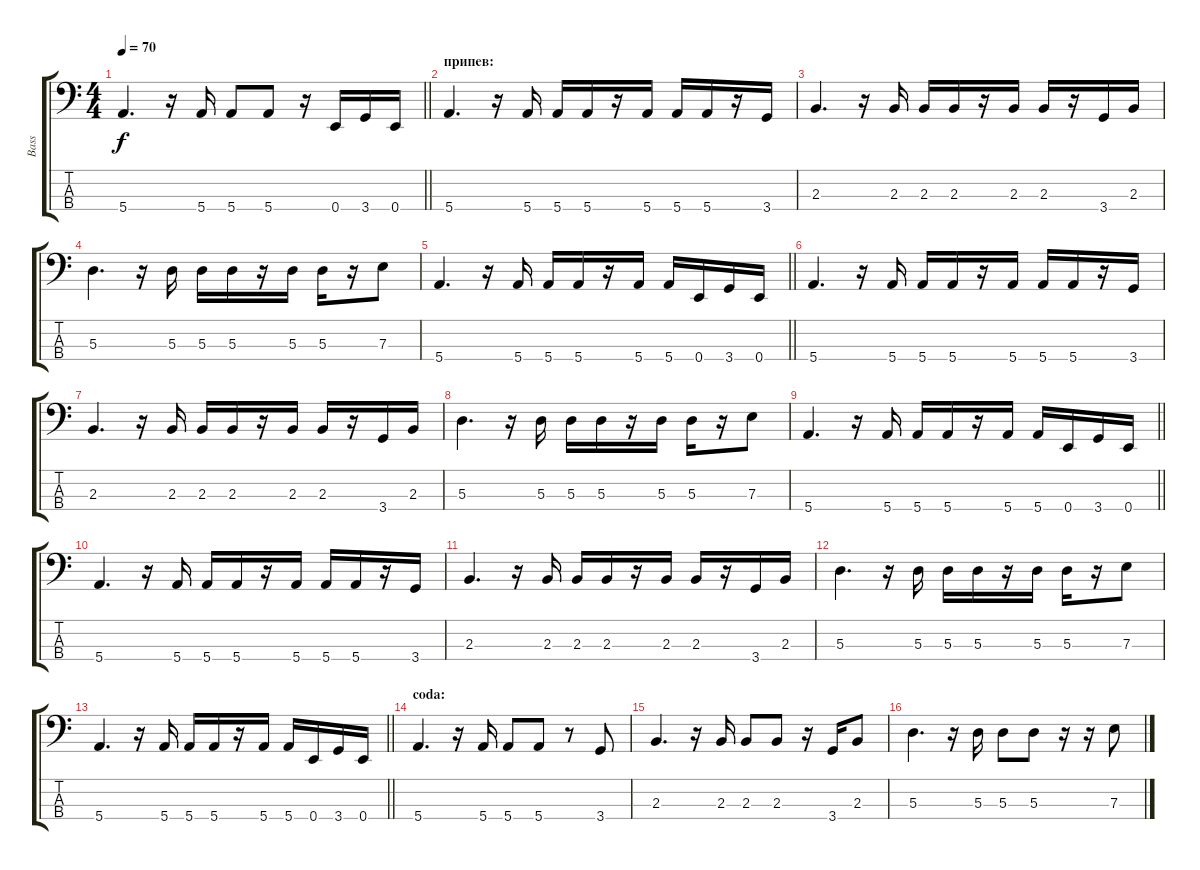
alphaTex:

\track ("Bass" "Bass") {instrument electricbassfinger}
\staff {score tabs}
\tuning (G2 D2 A1 E1) {hide}
\ts (4 4)
\tempo 70
\clef f4
\barLineRight lightlight
\ks c
5.4.4{d dy f} r.16 5.4.16 5.4.8 5.4.8 r.16 0.4.16 3.4.16 0.4.16 |
\section ("" "припев:")
5.4.4{d} r.16 5.4.16 5.4.16 5.4.16 r.16 5.4.16 5.4.16 5.4.16 r.16 3.4.16 |
2.3.4{d} r.16 2.3.16 2.3.16 2.3.16 r.16 2.3.16 2.3.16 r.16 3.4.16 2.3.16 |
5.3.4{d} r.16 5.3.16 5.3.16 5.3.16 r.16 5.3.16 5.3.16 r.16 7.3.8 |
\barLineRight lightlight
5.4.4{d} r.16 5.4.16 5.4.16 5.4.16 r.16 5.4.16 5.4.16 0.4.16 3.4.16 0.4.16 |
5.4.4{d} r.16 5.4.16 5.4.16 5.4.16 r.16 5.4.16 5.4.16 5.4.16 r.16 3.4.16 |
2.3.4{d} r.16 2.3.16 2.3.16 2.3.16 r.16 2.3.16 2.3.16 r.16 3.4.16 2.3.16 |
5.3.4{d} r.16 5.3.16 5.3.16 5.3.16 r.16 5.3.16 5.3.16 r.16 7.3.8 |
\barLineRight lightlight
5.4.4{d} r.16 5.4.16 5.4.16 5.4.16 r.16 5.4.16 5.4.16 0.4.16 3.4.16 0.4.16 |
5.4.4{d} r.16 5.4.16 5.4.16 5.4.16 r.16 5.4.16 5.4.16 5.4.16 r.16 3.4.16 |
2.3.4{d} r.16 2.3.16 2.3.16 2.3.16 r.16 2.3.16 2.3.16 r.16 3.4.16 2.3.16 |
5.3.4{d} r.16 5.3.16 5.3.16 5.3.16 r.16 5.3.16 5.3.16 r.16 7.3.8 |
\barLineRight lightlight
5.4.4{d} r.16 5.4.16 5.4.16 5.4.16 r.16 5.4.16 5.4.16 0.4.16 3.4.16 0.4.16 |
\section ("" "coda:")
5.4.4{d} r.16 5.4.16 5.4.8 5.4.8 r.8 3.4.8 |
2.3.4{d} r.16 2.3.16 2.3.8 2.3.8 r.16 3.4.16 2.3.8 |
5.3.4{d} r.16 5.3.16 5.3.8 5.3.8 r.16 r.16 7.3.8
